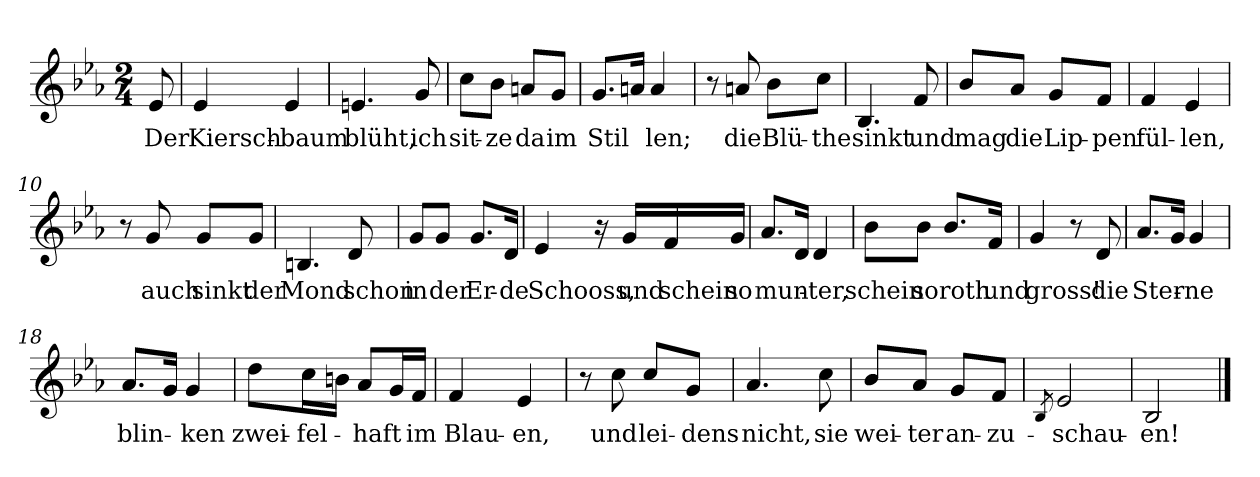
**kern	**text
*part1	*part1
*staff1	*staff1
*clefG2	*
*k[b-e-a-]	*
*M2/4	*
=1	=1
!	!LO:LY:b
8e-/	Der
=2	=2
!	!LO:LY:b
4e-/	Kiersch-
!	!LO:LY:b
4e-/	-baum
=3	=3
!	!LO:LY:b
4.en/	blüht,
!	!LO:LY:b
8g/	ich
=4	=4
!	!LO:LY:b
8cc\L	sit-
!	!LO:LY:b
8b-\J	-ze
!	!LO:LY:b
8an/L	da
!	!LO:LY:b
8g/J	im
=5	=5
!	!LO:LY:b
8.g/L	Stil
16an/Jk	.
!	!LO:LY:b
4a/	-len;
=6	=6
8r	.
!	!LO:LY:b
8an/	die
!	!LO:LY:b
8b-\L	Blü-
!	!LO:LY:b
8cc\J	-the
=7	=7
!	!LO:LY:b
4.B-/	sinkt
!	!LO:LY:b
8f/	und
=8	=8
!	!LO:LY:b
8b-/L	mag
!	!LO:LY:b
8a-/J	die
!	!LO:LY:b
8g/L	Lip-
!	!LO:LY:b
8f/J	-pen
=9	=9
!	!LO:LY:b
4f/	fül-
!	!LO:LY:b
4e-/	-len,
!!LO:LB:g=z
=10	=10
8r	.
!	!LO:LY:b
8g/	auch
!	!LO:LY:b
8g/L	sinkt
!	!LO:LY:b
8g/J	der
=11	=11
!	!LO:LY:b
4.Bn/	Mond
!	!LO:LY:b
8d/	schon
=12	=12
!	!LO:LY:b
8g/L	in
!	!LO:LY:b
8g/J	der
!	!LO:LY:b
8.g/L	Er-
!	!LO:LY:b
16d/Jk	-de
=13	=13
!	!LO:LY:b
4e-/	Schooss,
16r	.
!	!LO:LY:b
16g/LL	und
!	!LO:LY:b
16f/	schein
!	!LO:LY:b
16g/JJ	so
=14	=14
!	!LO:LY:b
8.a-/L	mun-
16d/Jk	.
!	!LO:LY:b
4d/	-ter,
=15	=15
!	!LO:LY:b
8b-\L	schein
!	!LO:LY:b
8b-\J	so
!	!LO:LY:b
8.b-/L	roth
!	!LO:LY:b
16f/Jk	und
=16	=16
!	!LO:LY:b
4g/	gross!
8r	.
!	!LO:LY:b
8d/	die
!!LO:LB:g=z
=17	=17
!	!LO:LY:b
8.a-/L	Ster-
16g/Jk	.
!	!LO:LY:b
4g/	-ne
=18	=18
!	!LO:LY:b
8.a-/L	blin-
16g/Jk	.
!	!LO:LY:b
4g/	-ken
=19	=19
!	!LO:LY:b
8dd\L	zwei-
!	!LO:LY:b
16cc\L	-fel-
16bn\JJ	.
!	!LO:LY:b
8a-/L	-haft
16g/L	.
!	!LO:LY:b
16f/JJ	im
=20	=20
!	!LO:LY:b
4f/	Blau-
!	!LO:LY:b
4e-/	-en,
=21	=21
8r	.
!	!LO:LY:b
8cc\	und
!	!LO:LY:b
8cc/L	lei-
!	!LO:LY:b
8g/J	-dens
=22	=22
!	!LO:LY:b
4.a-/	nicht,
!	!LO:LY:b
8cc\	sie
=23	=23
!	!LO:LY:b
8b-/L	wei-
!	!LO:LY:b
8a-/J	-ter
!	!LO:LY:b
8g/L	an-
!	!LO:LY:b
8f/J	-zu-
=24	=24
8qB-/	.
!	!LO:LY:b
2e-/	-schau-
=25	=25
!	!LO:LY:b
2B-/	-en!
==	==
*-	*-
